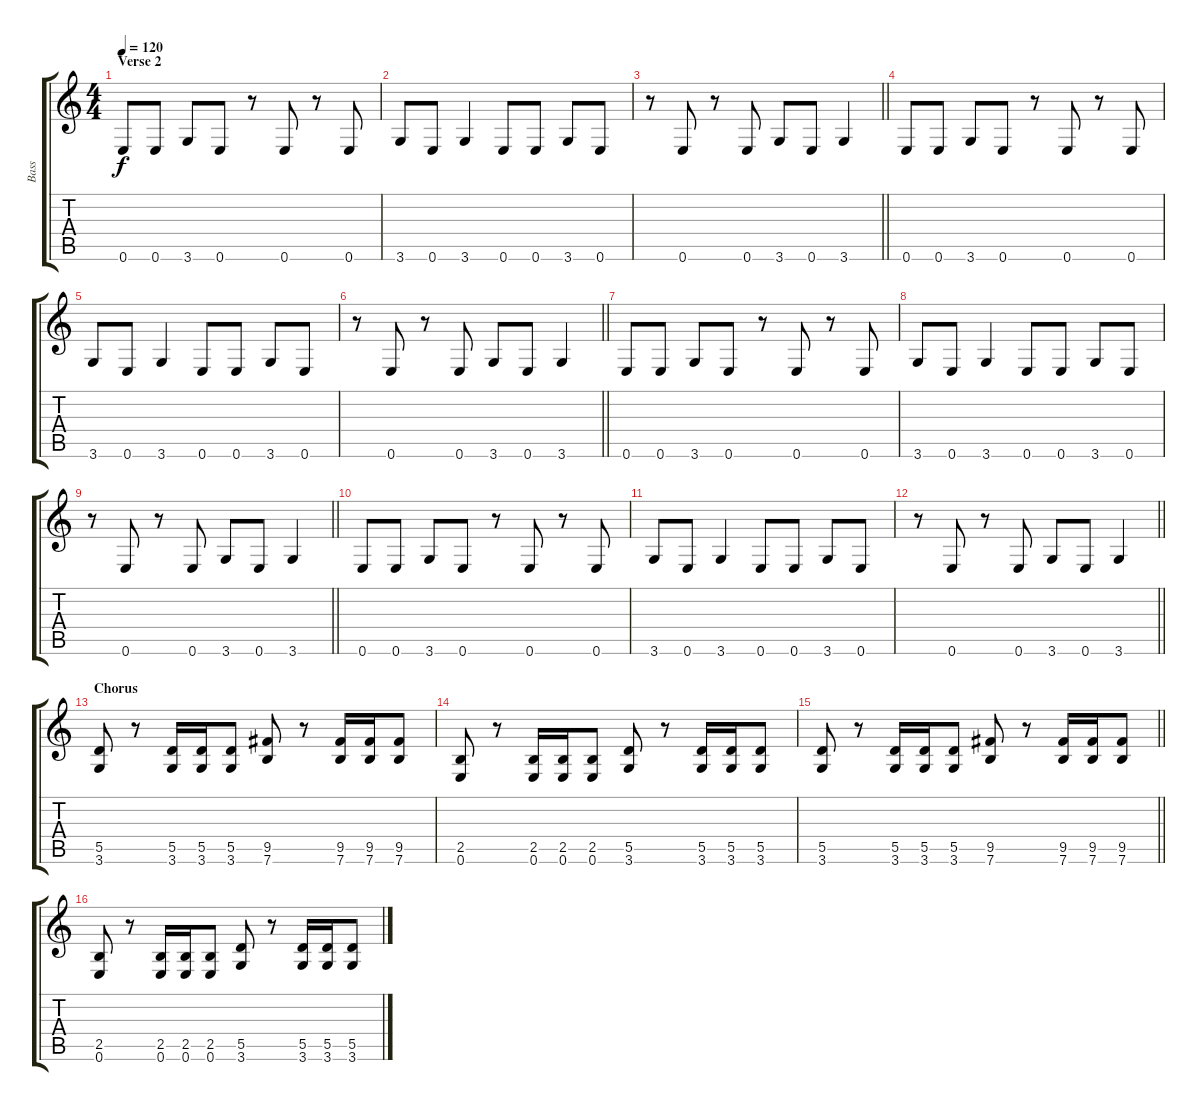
\track ("Bass" "Bass") {instrument electricbassfinger}
\staff {score tabs}
\tuning (E4 B3 G3 D3 A2 E2) {hide}
\ts (4 4)
\section ("" "Verse 2")
\tempo 120
\clef g2
\ks c
0.6.8{dy f} 0.6.8 3.6.8 0.6.8 r.8 0.6.8 r.8 0.6.8 |
3.6.8 0.6.8 3.6.4 0.6.8 0.6.8 3.6.8 0.6.8 |
\barLineRight lightlight
r.8 0.6.8 r.8 0.6.8 3.6.8 0.6.8 3.6.4 |
0.6.8 0.6.8 3.6.8 0.6.8 r.8 0.6.8 r.8 0.6.8 |
3.6.8 0.6.8 3.6.4 0.6.8 0.6.8 3.6.8 0.6.8 |
\barLineRight lightlight
r.8 0.6.8 r.8 0.6.8 3.6.8 0.6.8 3.6.4 |
0.6.8 0.6.8 3.6.8 0.6.8 r.8 0.6.8 r.8 0.6.8 |
3.6.8 0.6.8 3.6.4 0.6.8 0.6.8 3.6.8 0.6.8 |
\barLineRight lightlight
r.8 0.6.8 r.8 0.6.8 3.6.8 0.6.8 3.6.4 |
0.6.8 0.6.8 3.6.8 0.6.8 r.8 0.6.8 r.8 0.6.8 |
3.6.8 0.6.8 3.6.4 0.6.8 0.6.8 3.6.8 0.6.8 |
\barLineRight lightlight
r.8 0.6.8 r.8 0.6.8 3.6.8 0.6.8 3.6.4 |
\section ("" "Chorus")
(5.5 3.6).8 r.8 (5.5 3.6).16 (5.5 3.6).16 (5.5 3.6).8 (9.5 7.6).8 r.8 (9.5 7.6).16 (9.5 7.6).16 (9.5 7.6).8 |
(2.5 0.6).8 r.8 (2.5 0.6).16 (2.5 0.6).16 (2.5 0.6).8 (5.5 3.6).8 r.8 (5.5 3.6).16 (5.5 3.6).16 (5.5 3.6).8 |
\barLineRight lightlight
(5.5 3.6).8 r.8 (5.5 3.6).16 (5.5 3.6).16 (5.5 3.6).8 (9.5 7.6).8 r.8 (9.5 7.6).16 (9.5 7.6).16 (9.5 7.6).8 |
(2.5 0.6).8 r.8 (2.5 0.6).16 (2.5 0.6).16 (2.5 0.6).8 (5.5 3.6).8 r.8 (5.5 3.6).16 (5.5 3.6).16 (5.5 3.6).8
